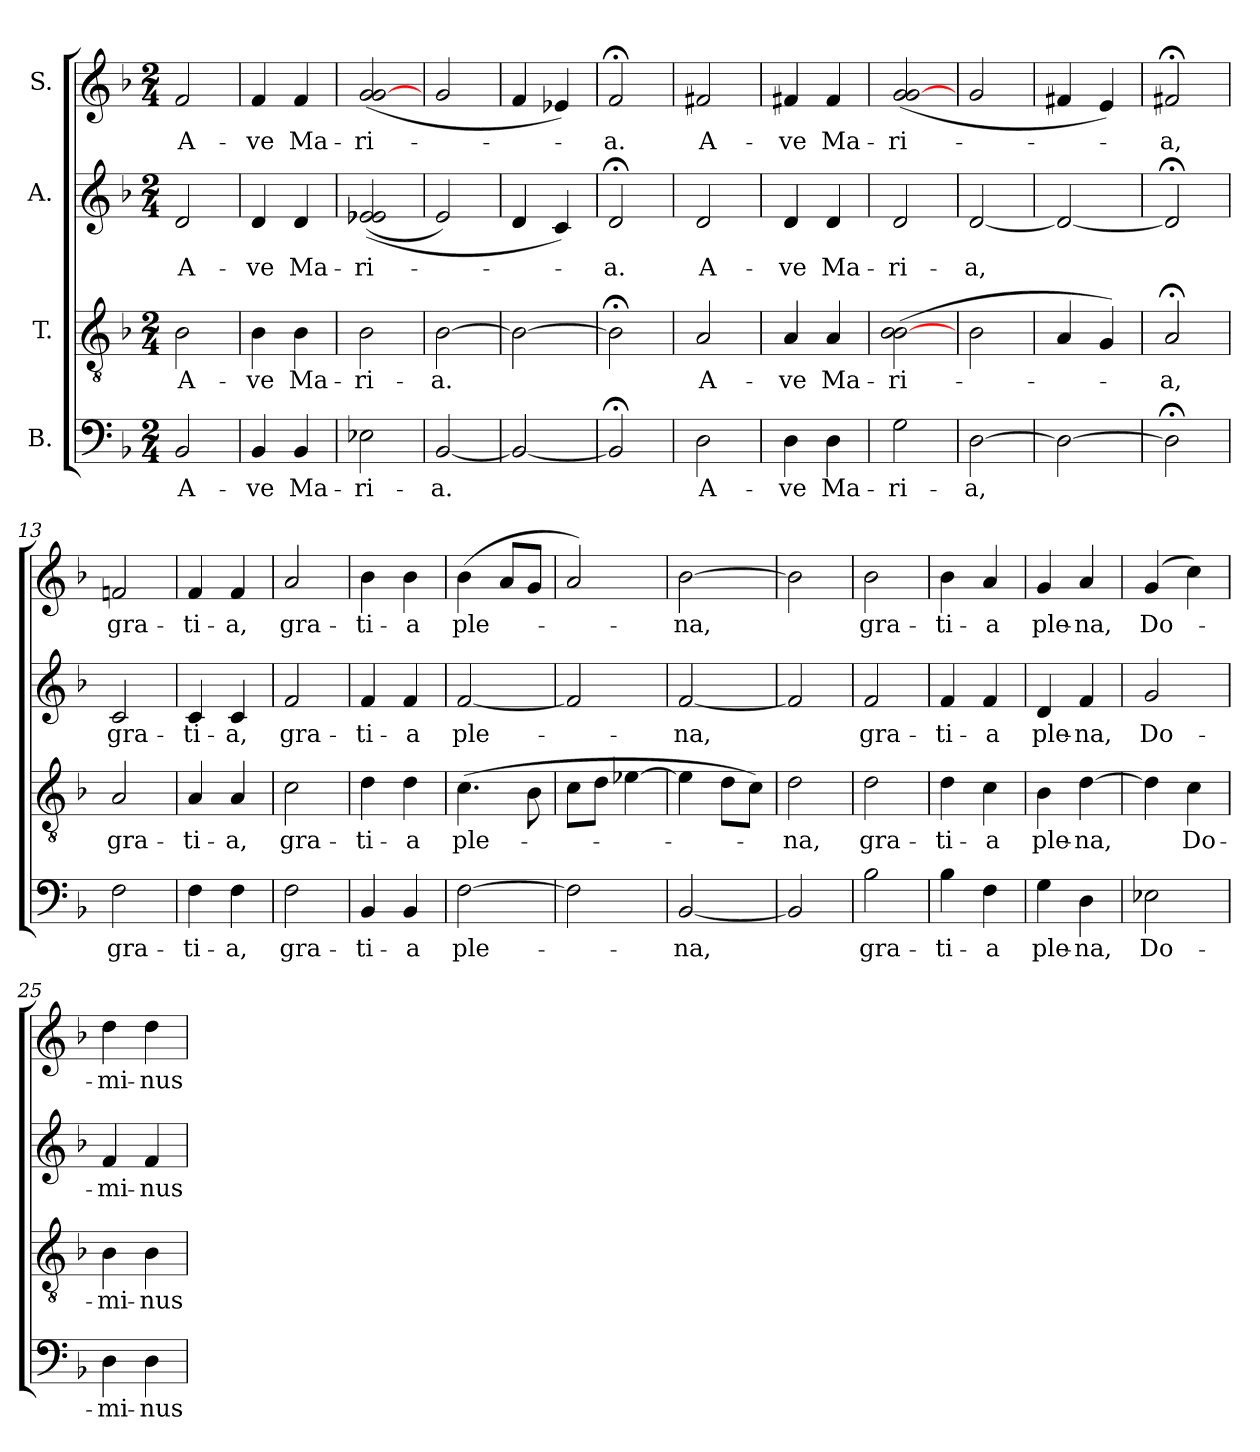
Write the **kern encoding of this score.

**kern	**text	**kern	**text	**kern	**text	**kern	**text
*part4	*part4	*part3	*part3	*part2	*part2	*part1	*part1
*staff4	*staff4	*staff3	*staff3	*staff2	*staff2	*staff1	*staff1
*I"B.	*	*I"T.	*	*I"A.	*	*I"S.	*
*clefF4	*	*clefGv2	*	*clefG2	*	*clefG2	*
*k[b-]	*	*k[b-]	*	*k[b-]	*	*k[b-]	*
*F:	*	*F:	*	*F:	*	*F:	*
*M2/4	*	*M2/4	*	*M2/4	*	*M2/4	*
=1	=1	=1	=1	=1	=1	=1	=1
!	!LO:LY:b	!	!LO:LY:b	!	!LO:LY:b	!	!LO:LY:b
2BB-/	A-	2B-\	A-	2d/	A-	2f/	A-
=2	=2	=2	=2	=2	=2	=2	=2
!	!LO:LY:b	!	!LO:LY:b	!	!LO:LY:b	!	!LO:LY:b
4BB-/	-ve	4B-\	-ve	4d/	-ve	4f/	-ve
!	!LO:LY:b	!	!LO:LY:b	!	!LO:LY:b	!	!LO:LY:b
4BB-/	Ma-	4B-\	Ma-	4d/	Ma-	4f/	Ma-
=3	=3	=3	=3	=3	=3	=3	=3
!	!LO:LY:b	!	!LO:LY:b	!	!LO:LY:b	!	!LO:LY:b
2E-X\	-ri-	2B-\	-ri-	(>(>2e-X/ 2e-X/	-ri-	(>2g/ [>2g/	-ri-
=4	=4	=4	=4	=4	=4	=4	=4
!	!LO:LY:b	!	!LO:LY:b	!	!	!	!
[>2BB-/	-a.	[>2B-\	-a.	2e/)	.	2g/	.
=5	=5	=5	=5	=5	=5	=5	=5
2BB-/_	.	2B-\_	.	4d/	.	4f/	.
.	.	.	.	4c/)	.	4e-X/)	.
=6	=6	=6	=6	=6	=6	=6	=6
!	!	!	!	!	!LO:LY:b	!	!LO:LY:b
2BB-;</]	.	2B-;<\]	.	2d;</	-a.	2f;</	-a.
=7	=7	=7	=7	=7	=7	=7	=7
!	!LO:LY:b	!	!LO:LY:b	!	!LO:LY:b	!	!LO:LY:b
2D\	A-	2A/	A-	2d/	A-	2f#X/	A-
=8	=8	=8	=8	=8	=8	=8	=8
!	!LO:LY:b	!	!LO:LY:b	!	!LO:LY:b	!	!LO:LY:b
4D\	-ve	4A/	-ve	4d/	-ve	4f#X/	-ve
!	!LO:LY:b	!	!LO:LY:b	!	!LO:LY:b	!	!LO:LY:b
4D\	Ma-	4A/	Ma-	4d/	Ma-	4f#/	Ma-
=9	=9	=9	=9	=9	=9	=9	=9
!	!LO:LY:b	!	!LO:LY:b	!	!LO:LY:b	!	!LO:LY:b
2G\	-ri-	(>2B-\ [>2B-\	-ri-	2d/	-ri-	(>2g/ [>2g/	-ri-
=10	=10	=10	=10	=10	=10	=10	=10
!	!LO:LY:b	!	!	!	!LO:LY:b	!	!
[>2D\	-a,	2B-\	.	[>2d/	-a,	2g/	.
=11	=11	=11	=11	=11	=11	=11	=11
2D\_	.	4A/	.	2d/_	.	4f#X/	.
.	.	4G/)	.	.	.	4e/)	.
=12	=12	=12	=12	=12	=12	=12	=12
!	!	!	!LO:LY:b	!	!	!	!LO:LY:b
2D;<\]	.	2A;</	-a,	2d;</]	.	2f#X;</	-a,
!!LO:LB:g=z
=13	=13	=13	=13	=13	=13	=13	=13
!	!LO:LY:b	!	!LO:LY:b	!	!LO:LY:b	!	!LO:LY:b
2F\	gra-	2A/	gra-	2c/	gra-	2fn/	gra-
=14	=14	=14	=14	=14	=14	=14	=14
!	!LO:LY:b	!	!LO:LY:b	!	!LO:LY:b	!	!LO:LY:b
4F\	-ti-	4A/	-ti-	4c/	-ti-	4f/	-ti-
!	!LO:LY:b	!	!LO:LY:b	!	!LO:LY:b	!	!LO:LY:b
4F\	-a,	4A/	-a,	4c/	-a,	4f/	-a,
=15	=15	=15	=15	=15	=15	=15	=15
!	!LO:LY:b	!	!LO:LY:b	!	!LO:LY:b	!	!LO:LY:b
2F\	gra-	2c\	gra-	2f/	gra-	2a/	gra-
=16	=16	=16	=16	=16	=16	=16	=16
!	!LO:LY:b	!	!LO:LY:b	!	!LO:LY:b	!	!LO:LY:b
4BB-/	-ti-	4d\	-ti-	4f/	-ti-	4b-\	-ti-
!	!LO:LY:b	!	!LO:LY:b	!	!LO:LY:b	!	!LO:LY:b
4BB-/	-a	4d\	-a	4f/	-a	4b-\	-a
=17	=17	=17	=17	=17	=17	=17	=17
!	!LO:LY:b	!	!LO:LY:b	!	!LO:LY:b	!	!LO:LY:b
[>2F\	ple-	(>4.c\	ple-	[>2f/	ple-	(>4b-\	ple-
.	.	.	.	.	.	8a/L	.
.	.	8B-\	.	.	.	8g/J	.
=18	=18	=18	=18	=18	=18	=18	=18
2F\]	.	8c\L	.	2f/]	.	2a/)	.
.	.	8d\J	.	.	.	.	.
.	.	[>4e-X\	.	.	.	.	.
=19	=19	=19	=19	=19	=19	=19	=19
!	!LO:LY:b	!	!	!	!LO:LY:b	!	!LO:LY:b
[>2BB-/	-na,	4e-\]	.	[>2f/	-na,	[>2b-\	-na,
.	.	8d\L	.	.	.	.	.
.	.	8c\J)	.	.	.	.	.
=20	=20	=20	=20	=20	=20	=20	=20
!	!	!	!LO:LY:b	!	!	!	!
2BB-/]	.	2d\	-na,	2f/]	.	2b-\]	.
=21	=21	=21	=21	=21	=21	=21	=21
!	!LO:LY:b	!	!LO:LY:b	!	!LO:LY:b	!	!LO:LY:b
2B-\	gra-	2d\	gra-	2f/	gra-	2b-\	gra-
=22	=22	=22	=22	=22	=22	=22	=22
!	!LO:LY:b	!	!LO:LY:b	!	!LO:LY:b	!	!LO:LY:b
4B-\	-ti-	4d\	-ti-	4f/	-ti-	4b-\	-ti-
!	!LO:LY:b	!	!LO:LY:b	!	!LO:LY:b	!	!LO:LY:b
4F\	-a	4c\	-a	4f/	-a	4a/	-a
=23	=23	=23	=23	=23	=23	=23	=23
!	!LO:LY:b	!	!LO:LY:b	!	!LO:LY:b	!	!LO:LY:b
4G\	ple-	4B-\	ple-	4d/	ple-	4g/	ple-
!	!LO:LY:b	!	!LO:LY:b	!	!LO:LY:b	!	!LO:LY:b
4D\	-na,	[<4d\	-na,	4f/	-na,	4a/	-na,
!!LO:PB:g=z
=24	=24	=24	=24	=24	=24	=24	=24
!	!LO:LY:b	!	!	!	!LO:LY:b	!	!LO:LY:b
2E-X\	Do-	4d\]	.	2g/	Do-	(>4g/	Do-
!	!	!	!LO:LY:b	!	!	!	!
.	.	4c\	Do-	.	.	4cc\)	.
=25	=25	=25	=25	=25	=25	=25	=25
!	!LO:LY:b	!	!LO:LY:b	!	!LO:LY:b	!	!LO:LY:b
4D\	-mi-	4B-\	-mi-	4f/	-mi-	4dd\	-mi-
!	!LO:LY:b	!	!LO:LY:b	!	!LO:LY:b	!	!LO:LY:b
4D\	-nus	4B-\	-nus	4f/	-nus	4dd\	-nus
=	=	=	=	=	=	=	=
*-	*-	*-	*-	*-	*-	*-	*-
